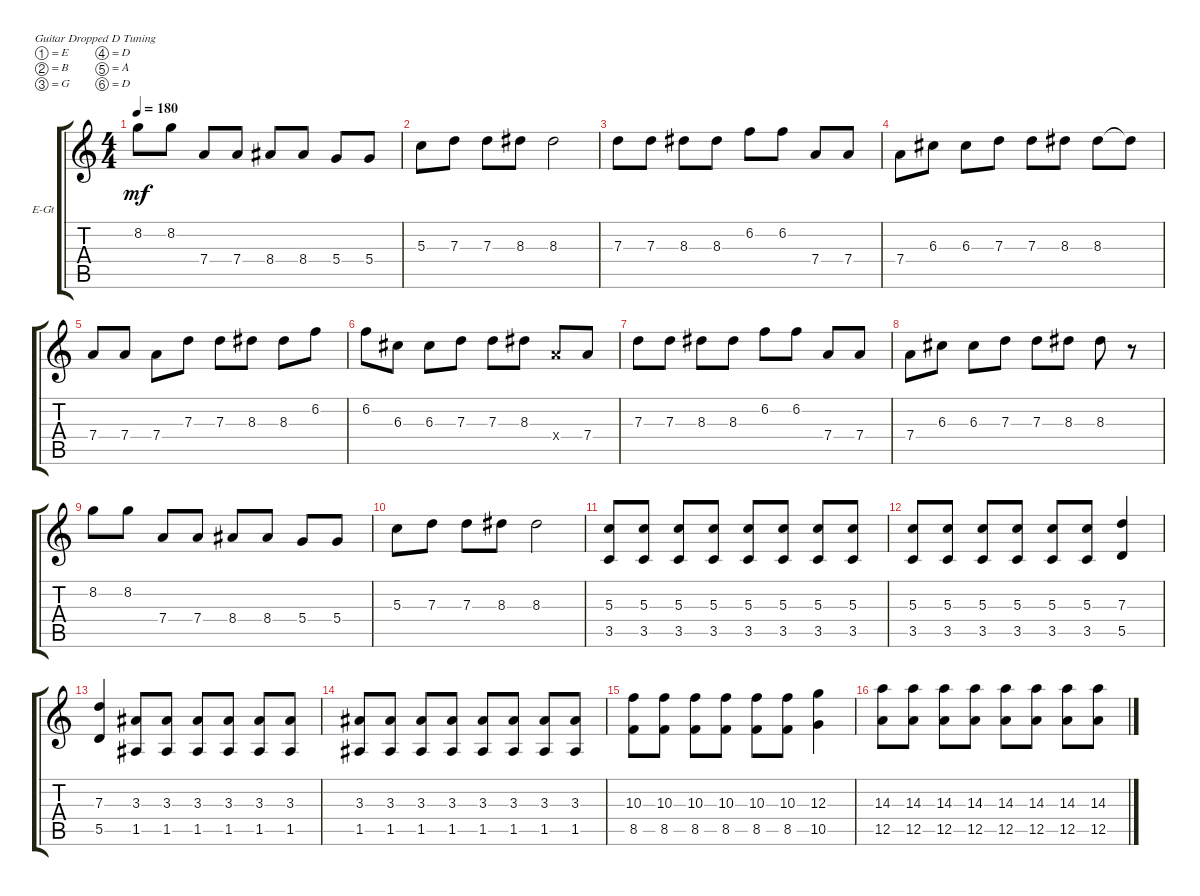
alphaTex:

\bracketExtendMode groupsimilarinstruments
\firstSystemTrackNameOrientation horizontal
\otherSystemsTrackNameOrientation horizontal
\track ("Electric Guitar" "E-Gt") {instrument distortionguitar}
\staff {score tabs}
\tuning (E4 B3 G3 D3 A2 D2)
\ts (4 4)
\tempo 180
\clef g2
\ks c
8.2.8{dy mf} 8.2.8 7.4.8 7.4.8 8.4.8 8.4.8 5.4.8 5.4.8 |
5.3.8 7.3.8 7.3.8 8.3.8 8.3.2 |
7.3.8 7.3.8 8.3.8 8.3.8 6.2.8 6.2.8 7.4.8 7.4.8 |
7.4.8 6.3.8 6.3.8 7.3.8 7.3.8 8.3.8 8.3.8 8.3{t}.8 |
7.4.8 7.4.8 7.4.8 7.3.8 7.3.8 8.3.8 8.3.8 6.2.8 |
6.2.8 6.3.8 6.3.8 7.3.8 7.3.8 8.3.8 7.4{x}.8 7.4.8 |
7.3.8 7.3.8 8.3.8 8.3.8 6.2.8 6.2.8 7.4.8 7.4.8 |
7.4.8 6.3.8 6.3.8 7.3.8 7.3.8 8.3.8 8.3.8 r.8 |
8.2.8 8.2.8 7.4.8 7.4.8 8.4.8 8.4.8 5.4.8 5.4.8 |
5.3.8 7.3.8 7.3.8 8.3.8 8.3.2 |
(3.5 5.3).8 (3.5 5.3).8 (3.5 5.3).8 (3.5 5.3).8 (3.5 5.3).8 (3.5 5.3).8 (3.5 5.3).8 (3.5 5.3).8 |
(3.5 5.3).8 (3.5 5.3).8 (3.5 5.3).8 (3.5 5.3).8 (3.5 5.3).8 (3.5 5.3).8 (5.5 7.3).4 |
(5.5 7.3).4 (1.5 3.3).8 (1.5 3.3).8 (1.5 3.3).8 (1.5 3.3).8 (1.5 3.3).8 (1.5 3.3).8 |
(1.5 3.3).8 (1.5 3.3).8 (1.5 3.3).8 (1.5 3.3).8 (1.5 3.3).8 (1.5 3.3).8 (1.5 3.3).8 (1.5 3.3).8 |
(8.5 10.3).8 (8.5 10.3).8 (8.5 10.3).8 (8.5 10.3).8 (8.5 10.3).8 (8.5 10.3).8 (10.5 12.3).4 |
(12.5 14.3).8 (12.5 14.3).8 (12.5 14.3).8 (12.5 14.3).8 (12.5 14.3).8 (12.5 14.3).8 (12.5 14.3).8 (12.5 14.3).8
